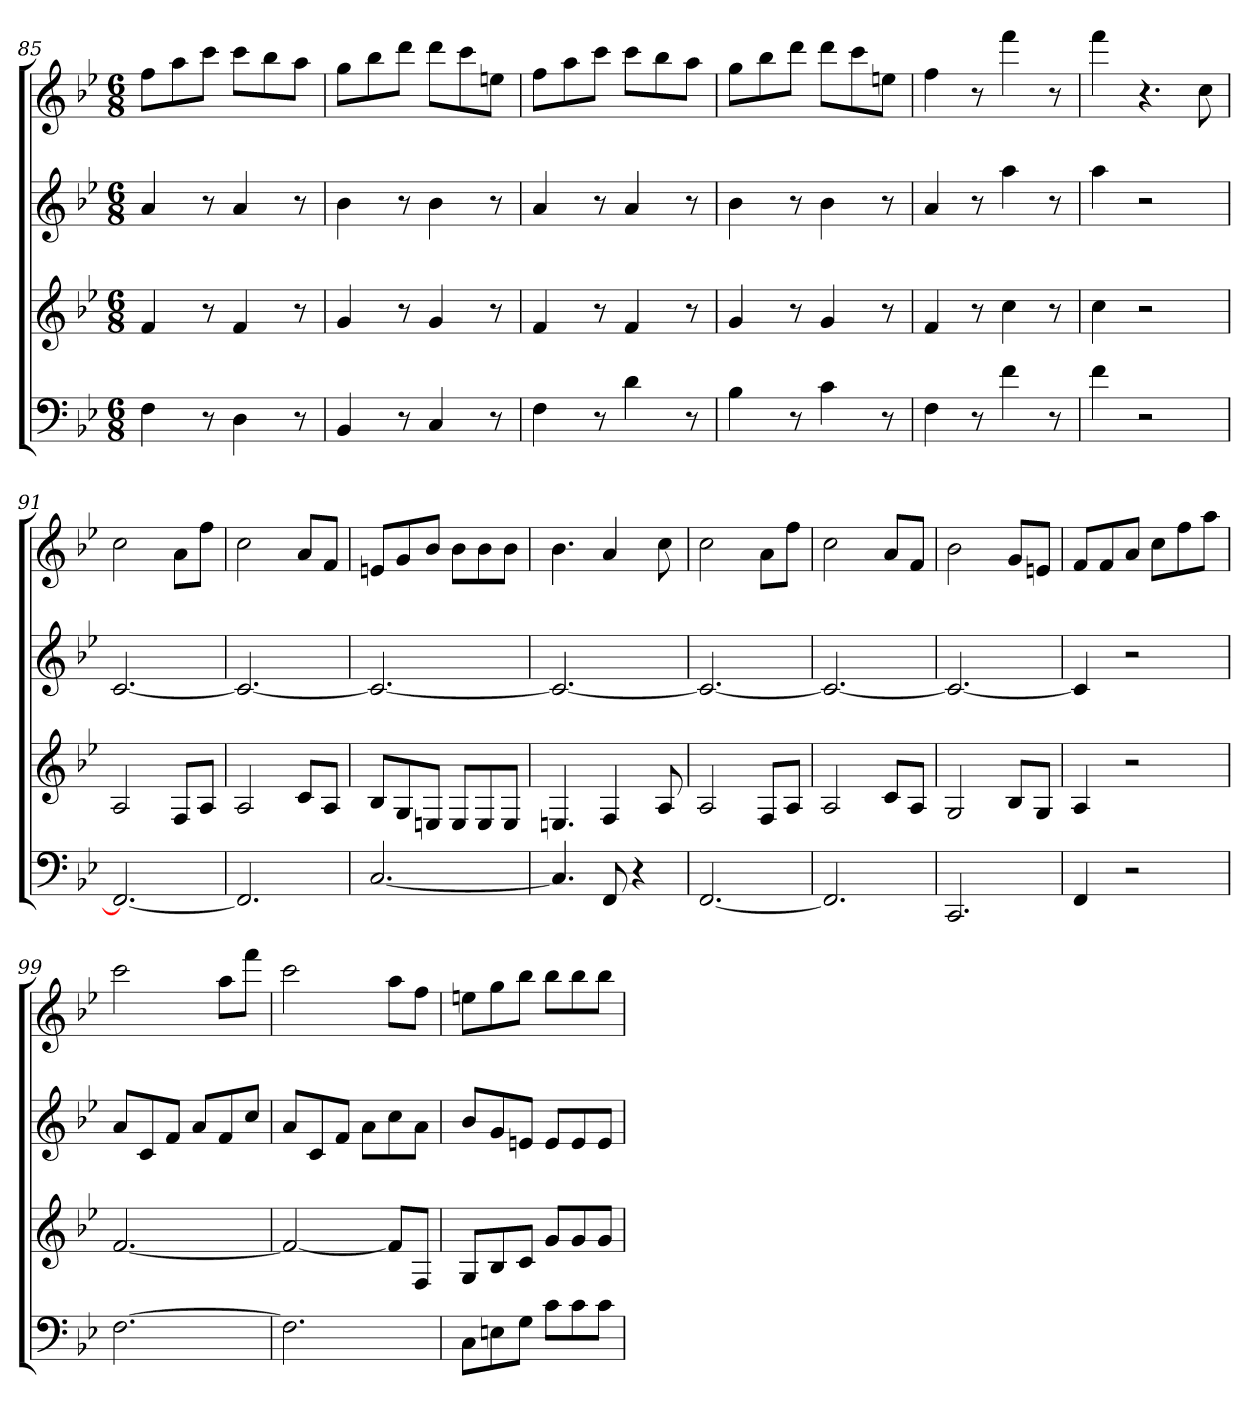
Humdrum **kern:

**kern	**kern	**kern	**kern
*part4	*part3	*part2	*part1
*staff4	*staff3	*staff2	*staff1
*k[b-e-]	*k[b-e-]	*k[b-e-]	*k[b-e-]
*B-:	*B-:	*B-:	*B-:
*M6/8	*M6/8	*M6/8	*M6/8
=85	=85	=85	=85
4F	4f	4a	8ffL
.	.	.	8aa
8r	8r	8r	8cccJ
4D	4f	4a	8cccL
.	.	.	8bb-
8r	8r	8r	8aaJ
=86	=86	=86	=86
4BB-	4g	4b-	8ggL
.	.	.	8bb-
8r	8r	8r	8dddJ
4C	4g	4b-	8dddL
.	.	.	8ccc
8r	8r	8r	8eenJ
=87	=87	=87	=87
4F	4f	4a	8ffL
.	.	.	8aa
8r	8r	8r	8cccJ
4d	4f	4a	8cccL
.	.	.	8bb-
8r	8r	8r	8aaJ
=88	=88	=88	=88
4B-	4g	4b-	8ggL
.	.	.	8bb-
8r	8r	8r	8dddJ
4c	4g	4b-	8dddL
.	.	.	8ccc
8r	8r	8r	8eenJ
=89	=89	=89	=89
4F	4f	4a	4ff
8r	8r	8r	8r
4f	4cc	4aa	4fff
8r	8r	8r	8r
=90	=90	=90	=90
4f	4cc	4aa	4fff
2r	2r	2r	4.r
.	.	.	8cc
=91	=91	=91	=91
2.FF_	2A	[2.c	2cc
.	8FL	.	8aL
.	8AJ	.	8ffJ
=92	=92	=92	=92
2.FF]	2A	2.c_	2cc
.	8cL	.	8aL
.	8AJ	.	8fJ
=93	=93	=93	=93
[2.C	8B-L	2.c_	8enL
.	8G	.	8g
.	8EnJ	.	8b-J
.	8EL	.	8b-L
.	8E	.	8b-
.	8EJ	.	8b-J
=94	=94	=94	=94
4.C]	4.En	2.c_	4.b-
8FF	4F	.	4a
4r	.	.	.
.	8A	.	8cc
=95	=95	=95	=95
[2.FF	2A	2.c_	2cc
.	8FL	.	8aL
.	8AJ	.	8ffJ
=96	=96	=96	=96
2.FF]	2A	2.c_	2cc
.	8cL	.	8aL
.	8AJ	.	8fJ
=97	=97	=97	=97
2.CC	2G	2.c_	2b-
.	8B-L	.	8gL
.	8GJ	.	8enJ
=98	=98	=98	=98
4FF	4A	4c]	8fL
.	.	.	8f
2r	2r	2r	8aJ
.	.	.	8ccL
.	.	.	8ff
.	.	.	8aaJ
=99	=99	=99	=99
[2.F	[2.f	8aL	2ccc
.	.	8c	.
.	.	8fJ	.
.	.	8aL	.
.	.	8f	8aaL
.	.	8ccJ	8fffJ
=100	=100	=100	=100
2.F]	2f_	8aL	2ccc
.	.	8c	.
.	.	8fJ	.
.	.	8aL	.
.	8fL]	8cc	8aaL
.	8FJ	8aJ	8ffJ
=101	=101	=101	=101
8CL	8GL	8b-L	8eenL
8En	8B-	8g	8gg
8GJ	8cJ	8enJ	8bb-J
8cL	8gL	8eL	8bb-L
8c	8g	8e	8bb-
8cJ	8gJ	8eJ	8bb-J
=	=	=	=
*-	*-	*-	*-
